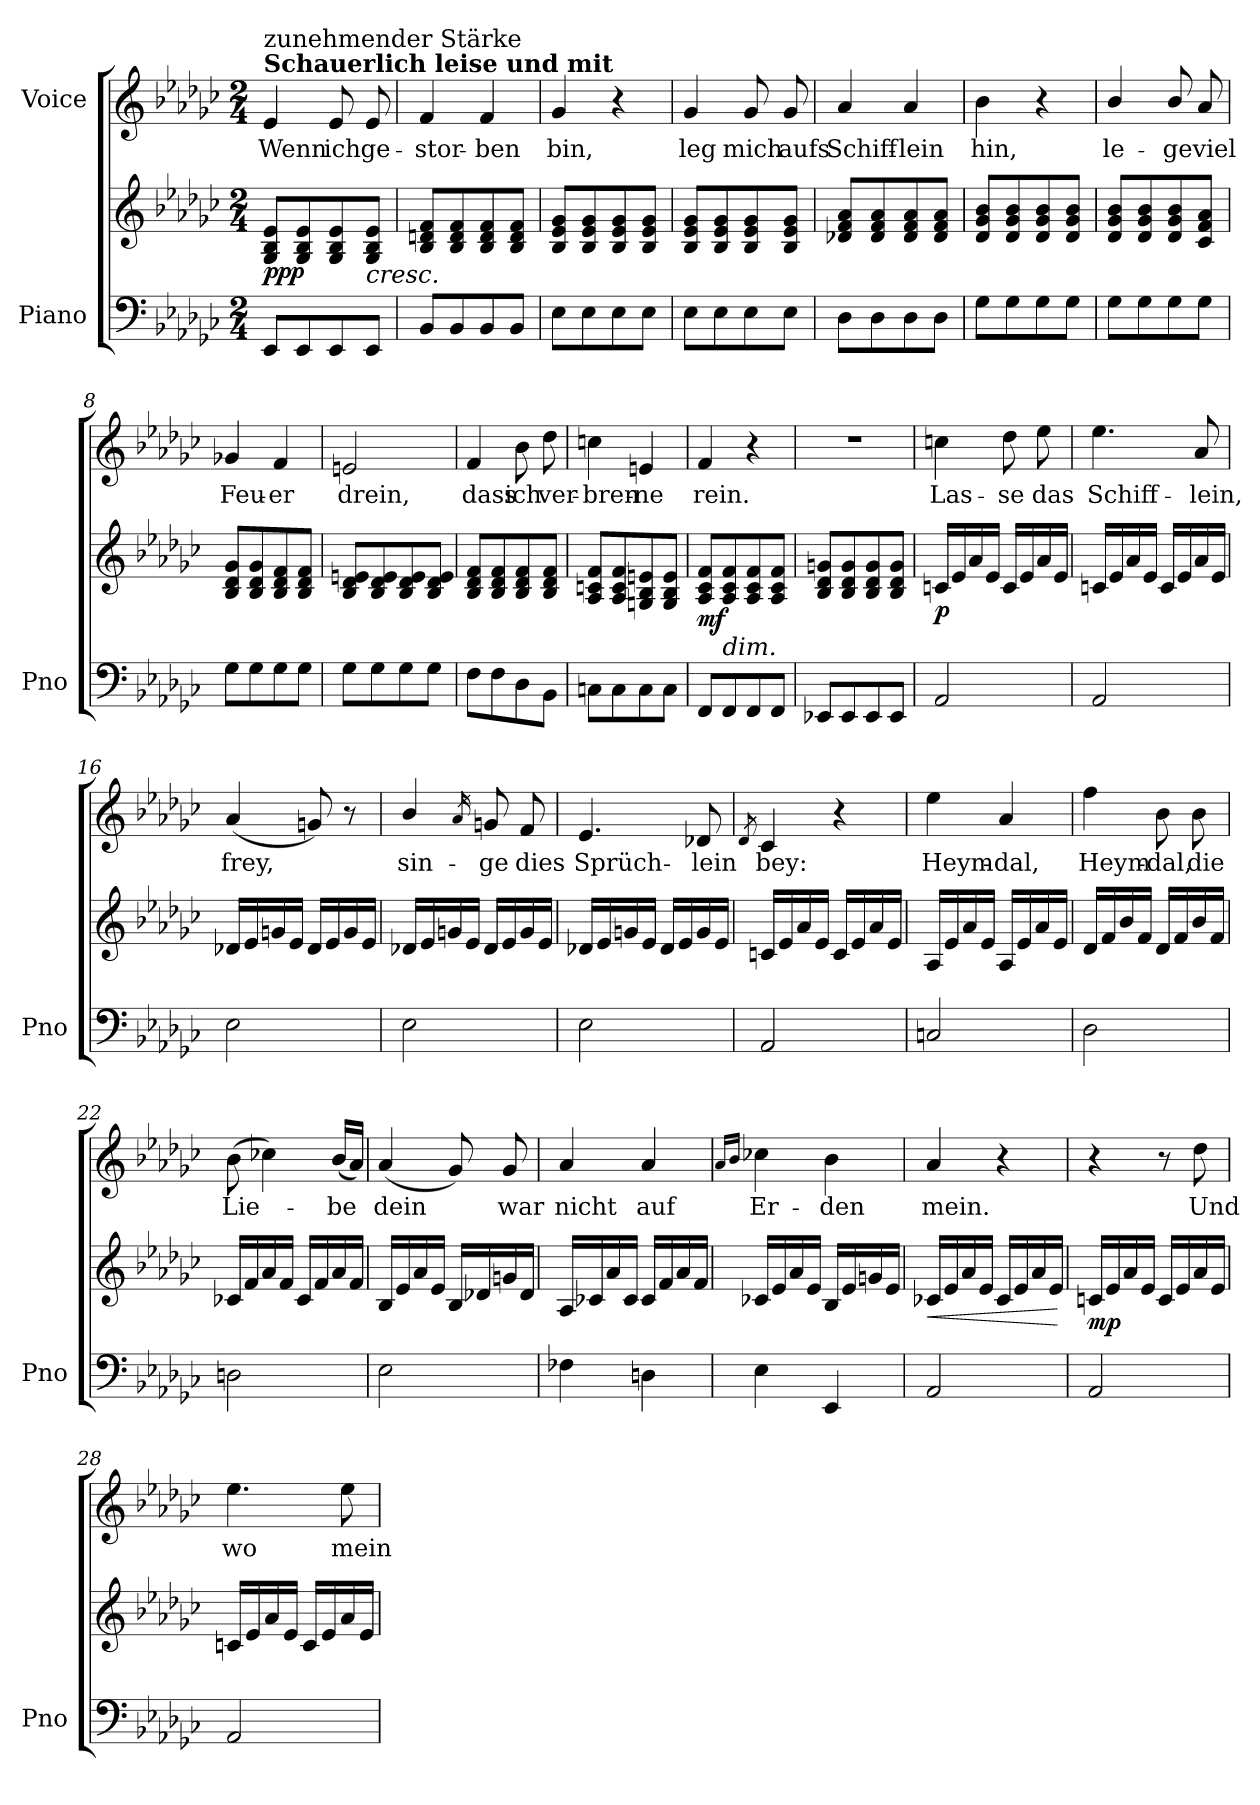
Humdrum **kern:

**kern	**kern	**dynam	**kern	**text
*part2	*part2	*part2	*part1	*part1
*staff3	*staff2	*staff2/3	*staff1	*staff1
*I"Piano	*	*	*I"Voice	*
*I'Pno	*	*	*	*
*clefF4	*clefG2	*	*clefG2	*
*k[b-e-a-d-g-c-]	*k[b-e-a-d-g-c-]	*	*k[b-e-a-d-g-c-]	*
*M2/4	*M2/4	*	*M2/4	*
=1	=1	=1	=1	=1
!	!	!	!LO:TX:a:B:t=Schauerlich leise und mit	!
!	!	!	!LO:TX:a:t=zunehmender Stärke	!
!	!	!LO:DY:b	!	!LO:LY:b
8EE-/L	8G-/ 8B-/ 8e-/L	ppp	4e-/	Wenn
8EE-/	8G-/ 8B-/ 8e-/	.	.	.
!	!	!	!	!LO:LY:b
8EE-/	8G-/ 8B-/ 8e-/	.	8e-/	ich
!	!LO:TX:b:i:t=cresc.	!	!	!
!	!	!	!	!LO:LY:b
8EE-/J	8G-/ 8B-/ 8e-/J	.	8e-/	ge-
=2	=2	=2	=2	=2
!	!	!	!	!LO:LY:b
8BB-/L	8B-/ 8dn/ 8f/L	.	4f/	-stor-
8BB-/	8B-/ 8d/ 8f/	.	.	.
!	!	!	!	!LO:LY:b
8BB-/	8B-/ 8d/ 8f/	.	4f/	-ben
8BB-/J	8B-/ 8d/ 8f/J	.	.	.
=3	=3	=3	=3	=3
!	!	!	!	!LO:LY:b
8E-\L	8B-/ 8e-/ 8g-/L	.	4g-/	bin,
8E-\	8B-/ 8e-/ 8g-/	.	.	.
8E-\	8B-/ 8e-/ 8g-/	.	4r	.
8E-\J	8B-/ 8e-/ 8g-/J	.	.	.
=4	=4	=4	=4	=4
!	!	!	!	!LO:LY:b
8E-\L	8B-/ 8e-/ 8g-/L	.	4g-/	leg
8E-\	8B-/ 8e-/ 8g-/	.	.	.
!	!	!	!	!LO:LY:b
8E-\	8B-/ 8e-/ 8g-/	.	8g-/	mich
!	!	!	!	!LO:LY:b
8E-\J	8B-/ 8e-/ 8g-/J	.	8g-/	aufs
=5	=5	=5	=5	=5
!	!	!	!	!LO:LY:b
8D-\L	8d-X/ 8f/ 8a-/L	.	4a-/	Schiff-
8D-\	8d-/ 8f/ 8a-/	.	.	.
!	!	!	!	!LO:LY:b
8D-\	8d-/ 8f/ 8a-/	.	4a-/	-lein
8D-\J	8d-/ 8f/ 8a-/J	.	.	.
=6	=6	=6	=6	=6
!	!	!	!	!LO:LY:b
8G-\L	8d-/ 8g-/ 8b-/L	.	4b-\	hin,
8G-\	8d-/ 8g-/ 8b-/	.	.	.
8G-\	8d-/ 8g-/ 8b-/	.	4r	.
8G-\J	8d-/ 8g-/ 8b-/J	.	.	.
!!LO:LB:g=z
=7	=7	=7	=7	=7
!	!	!	!	!LO:LY:b
8G-\L	8d-/ 8g-/ 8b-/L	.	4b-/	le-
8G-\	8d-/ 8g-/ 8b-/	.	.	.
!	!	!	!	!LO:LY:b
8G-\	8d-/ 8g-/ 8b-/	.	8b-/	-ge
!	!	!	!	!LO:LY:b
8G-\J	8c-/ 8f/ 8a-/J	.	8a-/	viel
=8	=8	=8	=8	=8
!	!	!	!	!LO:LY:b
8G-\L	8B-/ 8d-/ 8g-/L	.	4g-X/	Feu-
8G-\	8B-/ 8d-/ 8g-/	.	.	.
!	!	!	!	!LO:LY:b
8G-\	8B-/ 8d-/ 8f/	.	4f/	-er
8G-\J	8B-/ 8d-/ 8f/J	.	.	.
=9	=9	=9	=9	=9
!	!	!	!	!LO:LY:b
8G-\L	8B-/ 8d-/ 8en/L	.	2en/	drein,
8G-\	8B-/ 8d-/ 8e/	.	.	.
8G-\	8B-/ 8d-/ 8e/	.	.	.
8G-\J	8B-/ 8d-/ 8e/J	.	.	.
=10	=10	=10	=10	=10
!	!	!	!	!LO:LY:b
8F\L	8B-/ 8d-/ 8f/L	.	4f/	dass
8F\	8B-/ 8d-/ 8f/	.	.	.
!	!	!	!	!LO:LY:b
8D-\	8B-/ 8d-/ 8f/	.	8b-\	ich
!	!	!	!	!LO:LY:b
8BB-\J	8B-/ 8d-/ 8f/J	.	8dd-\	ver-
=11	=11	=11	=11	=11
!	!	!	!	!LO:LY:b
8Cn\L	8A-/ 8cn/ 8f/L	.	4ccn\	-bren-
8C\	8A-/ 8c/ 8f/	.	.	.
!	!	!	!	!LO:LY:b
8C\	8Gn/ 8B-/ 8en/	.	4en/	-ne
8C\J	8G/ 8B-/ 8e/J	.	.	.
=12	=12	=12	=12	=12
!	!	!LO:DY:b	!	!LO:LY:b
8FF/L	8A-/ 8c-/ 8f/L	mf	4f/	rein.
!	!LO:TX:b:i:t=dim.	!	!	!
8FF/	8A-/ 8c-/ 8f/	.	.	.
8FF/	8A-/ 8c-/ 8f/	.	4r	.
8FF/J	8A-/ 8c-/ 8f/J	.	.	.
=13	=13	=13	=13	=13
8EE-X/L	8B-/ 8d-/ 8gn/L	.	2r	.
8EE-/	8B-/ 8d-/ 8g/	.	.	.
8EE-/	8B-/ 8d-/ 8g/	.	.	.
8EE-/J	8B-/ 8d-/ 8g/J	.	.	.
=14	=14	=14	=14	=14
!	!	!LO:DY:b	!	!LO:LY:b
2AA-/	16cn/LL	p	4ccn\	Las-
.	16e-/	.	.	.
.	16a-/	.	.	.
.	16e-/JJ	.	.	.
!	!	!	!	!LO:LY:b
.	16c/LL	.	8dd-\	-se
.	16e-/	.	.	.
!	!	!	!	!LO:LY:b
.	16a-/	.	8ee-\	das
.	16e-/JJ	.	.	.
!!LO:LB:g=z
=15	=15	=15	=15	=15
!	!	!	!	!LO:LY:b
2AA-/	16cn/LL	.	4.ee-\	Schiff-
.	16e-/	.	.	.
.	16a-/	.	.	.
.	16e-/JJ	.	.	.
.	16c/LL	.	.	.
.	16e-/	.	.	.
!	!	!	!	!LO:LY:b
.	16a-/	.	8a-/	-lein,
.	16e-/JJ	.	.	.
=16	=16	=16	=16	=16
!	!	!	!	!LO:LY:b
2E-\	16d-X/LL	.	(<4a-/	frey,
.	16e-/	.	.	.
.	16gn/	.	.	.
.	16e-/JJ	.	.	.
.	16d-/LL	.	8gn/)	.
.	16e-/	.	.	.
.	16g/	.	8r	.
.	16e-/JJ	.	.	.
=17	=17	=17	=17	=17
!	!	!	!	!LO:LY:b
2E-\	16d-X/LL	.	4b-/	sin-
.	16e-/	.	.	.
.	16gn/	.	.	.
.	16e-/JJ	.	.	.
.	.	.	16qa-/	.
!	!	!	!	!LO:LY:b
.	16d-/LL	.	8gn/	-ge
.	16e-/	.	.	.
!	!	!	!	!LO:LY:b
.	16g/	.	8f/	dies
.	16e-/JJ	.	.	.
=18	=18	=18	=18	=18
!	!	!	!	!LO:LY:b
2E-\	16d-X/LL	.	4.e-/	Sprüch-
.	16e-/	.	.	.
.	16gn/	.	.	.
.	16e-/JJ	.	.	.
.	16d-/LL	.	.	.
.	16e-/	.	.	.
!	!	!	!	!LO:LY:b
.	16g/	.	8d-X/	-lein
.	16e-/JJ	.	.	.
=19	=19	=19	=19	=19
.	.	.	8qd-/	.
!	!	!	!	!LO:LY:b
2AA-/	16cn/LL	.	4c-/	bey:
.	16e-/	.	.	.
.	16a-/	.	.	.
.	16e-/JJ	.	.	.
.	16c/LL	.	4r	.
.	16e-/	.	.	.
.	16a-/	.	.	.
.	16e-/JJ	.	.	.
=20	=20	=20	=20	=20
!	!	!	!	!LO:LY:b
2Cn/	16A-/LL	.	4ee-\	Heym-
.	16e-/	.	.	.
.	16a-/	.	.	.
.	16e-/JJ	.	.	.
!	!	!	!	!LO:LY:b
.	16A-/LL	.	4a-/	-dal,
.	16e-/	.	.	.
.	16a-/	.	.	.
.	16e-/JJ	.	.	.
!!LO:LB:g=z
=21	=21	=21	=21	=21
!	!	!	!	!LO:LY:b
2D-\	16d-/LL	.	4ff\	Heym-
.	16f/	.	.	.
.	16b-/	.	.	.
.	16f/JJ	.	.	.
!	!	!	!	!LO:LY:b
.	16d-/LL	.	8b-\	-dal,
.	16f/	.	.	.
!	!	!	!	!LO:LY:b
.	16b-/	.	8b-\	die
.	16f/JJ	.	.	.
=22	=22	=22	=22	=22
!	!	!	!	!LO:LY:b
2Dn\	16c-X/LL	.	(>8b-\	Lie-
.	16f/	.	.	.
.	16a-/	.	4cc-X\)	.
.	16f/JJ	.	.	.
.	16c-/LL	.	.	.
.	16f/	.	.	.
!	!	!	!	!LO:LY:b
.	16a-/	.	(<16b-/LL	-be
.	16f/JJ	.	16a-/JJ)	.
=23	=23	=23	=23	=23
!	!	!	!	!LO:LY:b
2E-\	16B-/LL	.	(<4a-/	dein
.	16e-/	.	.	.
.	16a-/	.	.	.
.	16e-/JJ	.	.	.
.	16B-/LL	.	8g-/)	.
.	16d-X/	.	.	.
!	!	!	!	!LO:LY:b
.	16gn/	.	8g-/	war
.	16d-/JJ	.	.	.
=24	=24	=24	=24	=24
!	!	!	!	!LO:LY:b
4F-X\	16A-/LL	.	4a-/	nicht
.	16c-X/	.	.	.
.	16a-/	.	.	.
.	16c-/JJ	.	.	.
!	!	!	!	!LO:LY:b
4Dn\	16c-/LL	.	4a-/	auf
.	16f/	.	.	.
.	16a-/	.	.	.
.	16f/JJ	.	.	.
=25	=25	=25	=25	=25
.	.	.	16qa-/LL	.
.	.	.	16qb-/JJ	.
!	!	!	!	!LO:LY:b
4E-\	16c-X/LL	.	4cc-X\	Er-
.	16e-/	.	.	.
.	16a-/	.	.	.
.	16e-/JJ	.	.	.
!	!	!	!	!LO:LY:b
4EE-/	16B-/LL	.	4b-\	-den
.	16e-/	.	.	.
.	16gn/	.	.	.
.	16e-/JJ	.	.	.
=26	=26	=26	=26	=26
!	!	!LO:HP:b	!	!LO:LY:b
2AA-/	16c-X/LL	<	4a-/	mein.
.	16e-/	.	.	.
.	16a-/	.	.	.
.	16e-/JJ	.	.	.
.	16c-/LL	.	4r	.
.	16e-/	.	.	.
.	16a-/	.	.	.
.	16e-/JJ	.	.	.
.	.	[	.	.
!!LO:PB:g=z
=27	=27	=27	=27	=27
!	!	!LO:DY:b	!	!
2AA-/	16cn/LL	mp	4r	.
.	16e-/	.	.	.
.	16a-/	.	.	.
.	16e-/JJ	.	.	.
.	16c/LL	.	8r	.
.	16e-/	.	.	.
!	!	!	!	!LO:LY:b
.	16a-/	.	8dd-\	Und
.	16e-/JJ	.	.	.
=28	=28	=28	=28	=28
!	!	!	!	!LO:LY:b
2AA-/	16cn/LL	.	4.ee-\	wo
.	16e-/	.	.	.
.	16a-/	.	.	.
.	16e-/JJ	.	.	.
.	16c/LL	.	.	.
.	16e-/	.	.	.
!	!	!	!	!LO:LY:b
.	16a-/	.	8ee-\	mein
.	16e-/JJ	.	.	.
=	=	=	=	=
*-	*-	*-	*-	*-
